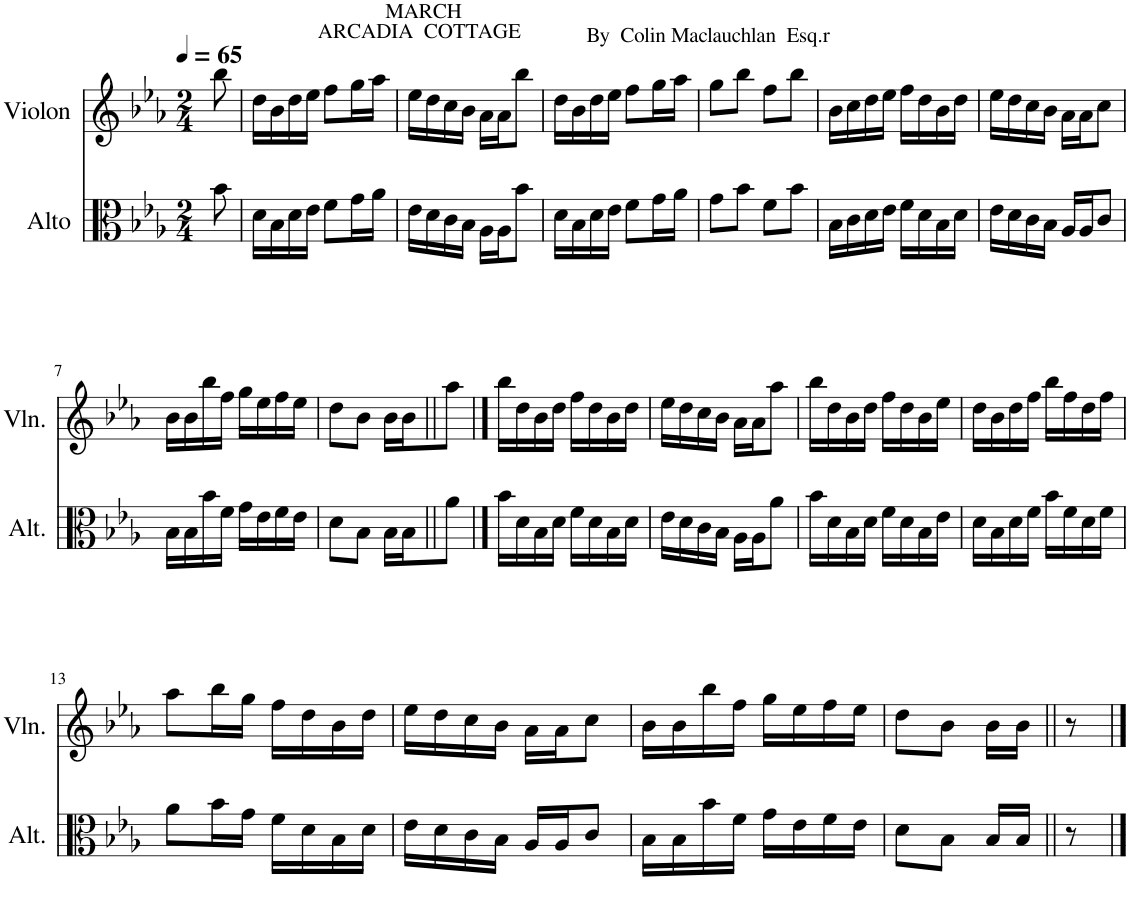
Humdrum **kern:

**kern	**kern
*part2	*part1
*staff2	*staff1
*I"Alto	*I"Violon
*I'Alt.	*I'Vln.
*clefC3	*clefG2
*k[b-e-a-]	*k[b-e-a-]
*M2/4	*M2/4
*MM65	*MM65
=	=
8b-\	8bb-\
=1	=1
!	!LO:TX:a:t=ARCADIA  COTTAGE
16d\LL	16dd\LL
16B-\	16b-\
16d\	16dd\
16e-\JJ	16ee-\JJ
8f\L	8ff\L
16g\L	16gg\L
16a-\JJ	16aa-\JJ
=2	=2
16e-\LL	16ee-\LL
16d\	16dd\
16c\	16cc\
16B-\JJ	16b-\JJ
16A-\LL	16a-\LL
16A-\J	16a-\J
!	!LO:TX:a:t=MARCH
8b-\J	8bb-\J
=3	=3
16d\LL	16dd\LL
16B-\	16b-\
16d\	16dd\
16e-\JJ	16ee-\JJ
!	!LO:TX:a:t=By  Colin Maclauchlan  Esq.r
8f\L	8ff\L
16g\L	16gg\L
16a-\JJ	16aa-\JJ
=4	=4
8g\L	8gg\L
8b-\J	8bb-\J
8f\L	8ff\L
8b-\J	8bb-\J
=5	=5
16B-\LL	16b-\LL
16c\	16cc\
16d\	16dd\
16e-\JJ	16ee-\JJ
16f\LL	16ff\LL
16d\	16dd\
16B-\	16b-\
16d\JJ	16dd\JJ
=6	=6
16e-\LL	16ee-\LL
16d\	16dd\
16c\	16cc\
16B-\JJ	16b-\JJ
16A-/LL	16a-\LL
16A-/J	16a-\J
8c/J	8cc\J
!!LO:LB:g=z
=7	=7
16B-\LL	16b-\LL
16B-\	16b-\
16b-\	16bb-\
16f\JJ	16ff\JJ
16g\LL	16gg\LL
16e-\	16ee-\
16f\	16ff\
16e-\JJ	16ee-\JJ
=8	=8
8d\L	8dd\L
8B-\J	8b-\J
16B-\LL	16b-\LL
16B-\J	16b-\J
8a-\J	8aa-\J
==9	==9
16b-\LL	16bb-\LL
16d\	16dd\
16B-\	16b-\
16d\JJ	16dd\JJ
16f\LL	16ff\LL
16d\	16dd\
16B-\	16b-\
16d\JJ	16dd\JJ
=10	=10
16e-\LL	16ee-\LL
16d\	16dd\
16c\	16cc\
16B-\JJ	16b-\JJ
16A-\LL	16a-\LL
16A-\J	16a-\J
8a-\J	8aa-\J
=11	=11
16b-\LL	16bb-\LL
16d\	16dd\
16B-\	16b-\
16d\JJ	16dd\JJ
16f\LL	16ff\LL
16d\	16dd\
16B-\	16b-\
16e-\JJ	16ee-\JJ
=12	=12
16d\LL	16dd\LL
16B-\	16b-\
16d\	16dd\
16f\JJ	16ff\JJ
16b-\LL	16bb-\LL
16f\	16ff\
16d\	16dd\
16f\JJ	16ff\JJ
!!LO:LB:g=z
=13	=13
8a-\L	8aa-\L
16b-\L	16bb-\L
16g\JJ	16gg\JJ
16f\LL	16ff\LL
16d\	16dd\
16B-\	16b-\
16d\JJ	16dd\JJ
=14	=14
16e-\LL	16ee-\LL
16d\	16dd\
16c\	16cc\
16B-\JJ	16b-\JJ
16A-/LL	16a-\LL
16A-/J	16a-\J
8c/J	8cc\J
=15	=15
16B-\LL	16b-\LL
16B-\	16b-\
16b-\	16bb-\
16f\JJ	16ff\JJ
16g\LL	16gg\LL
16e-\	16ee-\
16f\	16ff\
16e-\JJ	16ee-\JJ
=16	=16
8d\L	8dd\L
8B-\J	8b-\J
16B-/LL	16b-\LL
16B-/JJ	16b-\JJ
8r	8r
==	==
*-	*-
